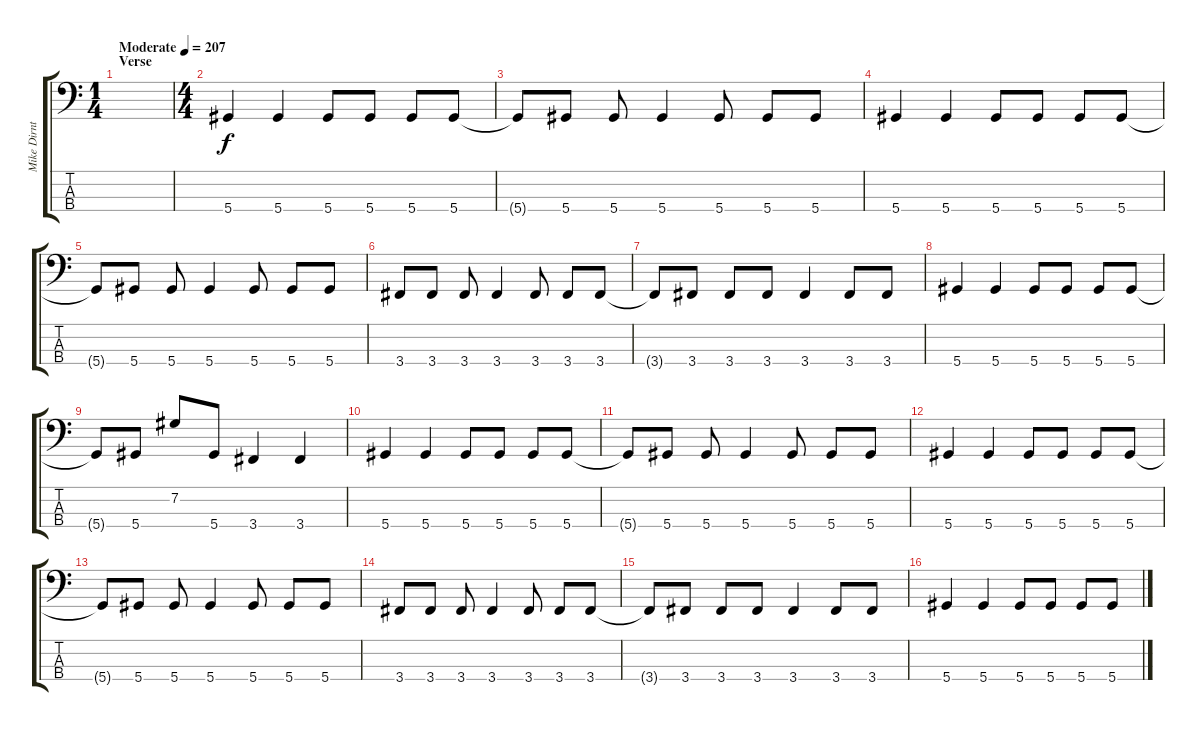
\track ("Mike Dirnt - Bass" "Mike Dirnt") {instrument electricbasspick}
\staff {score tabs}
\tuning (Gb2 Db2 Ab1 Eb1) {hide}
\ts (1 4)
\section ("" "Verse")
\tempo (207 "Moderate")
\clef f4
\ks c
|
\ts (4 4)
5.4.4 5.4.4 5.4.8 5.4.8 5.4.8 5.4.8 |
5.4{t}.8 5.4.8 5.4.8 5.4.4 5.4.8 5.4.8 5.4.8 |
5.4.4 5.4.4 5.4.8 5.4.8 5.4.8 5.4.8 |
5.4{t}.8 5.4.8 5.4.8 5.4.4 5.4.8 5.4.8 5.4.8 |
3.4.8 3.4.8 3.4.8 3.4.4 3.4.8 3.4.8 3.4.8 |
3.4{t}.8 3.4.8 3.4.8 3.4.8 3.4.4 3.4.8 3.4.8 |
5.4.4 5.4.4 5.4.8 5.4.8 5.4.8 5.4.8 |
5.4{t}.8 5.4.8 7.2.8 5.4.8 3.4.4 3.4.4 |
5.4.4 5.4.4 5.4.8 5.4.8 5.4.8 5.4.8 |
5.4{t}.8 5.4.8 5.4.8 5.4.4 5.4.8 5.4.8 5.4.8 |
5.4.4 5.4.4 5.4.8 5.4.8 5.4.8 5.4.8 |
5.4{t}.8 5.4.8 5.4.8 5.4.4 5.4.8 5.4.8 5.4.8 |
3.4.8 3.4.8 3.4.8 3.4.4 3.4.8 3.4.8 3.4.8 |
3.4{t}.8 3.4.8 3.4.8 3.4.8 3.4.4 3.4.8 3.4.8 |
5.4.4 5.4.4 5.4.8 5.4.8 5.4.8 5.4.8
